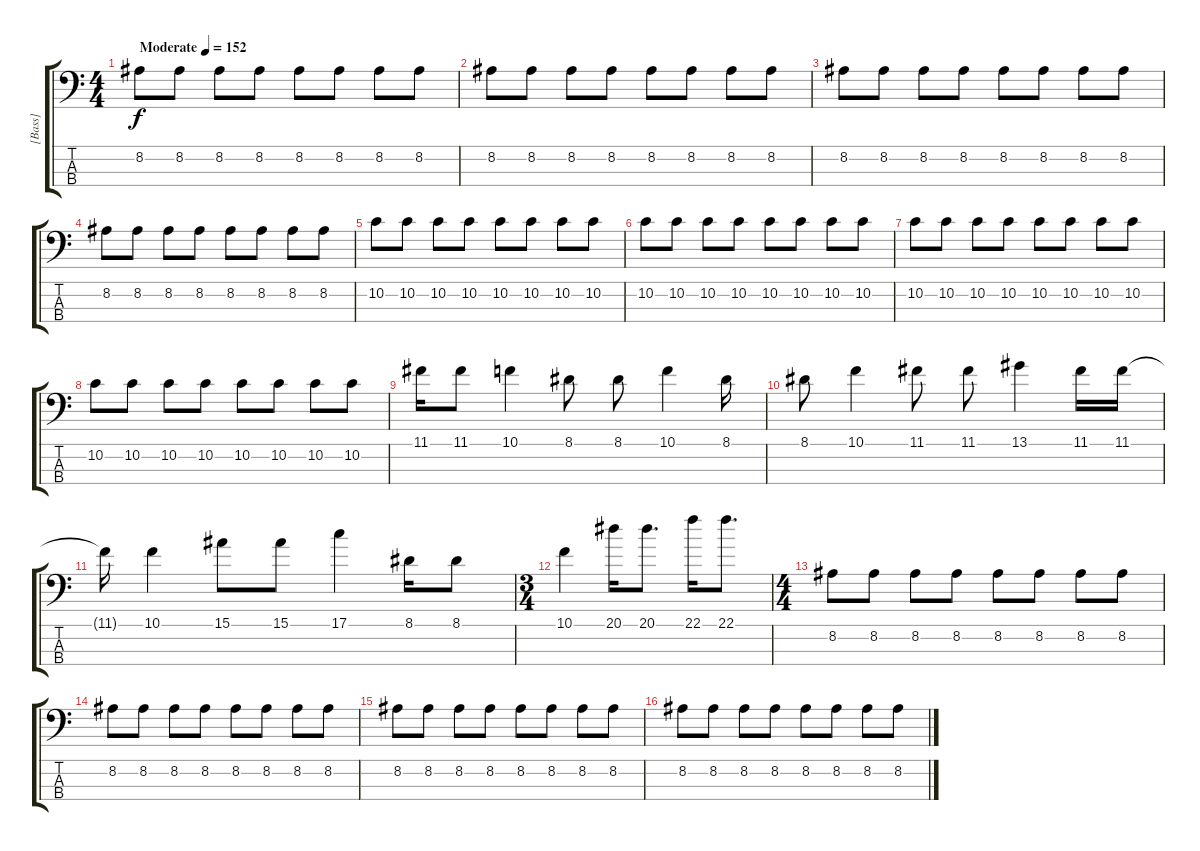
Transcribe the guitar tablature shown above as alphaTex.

\track ("[Bass]" "[Bass]") {instrument electricbassfinger}
\staff {score tabs}
\tuning (G2 D2 A1 D1) {hide}
\ts (4 4)
\tempo (152 "Moderate")
\clef f4
\ks c
8.2.8{dy f instrument electricbassfinger} 8.2.8 8.2.8 8.2.8 8.2.8 8.2.8 8.2.8 8.2.8 |
8.2.8 8.2.8 8.2.8 8.2.8 8.2.8 8.2.8 8.2.8 8.2.8 |
8.2.8 8.2.8 8.2.8 8.2.8 8.2.8 8.2.8 8.2.8 8.2.8 |
8.2.8 8.2.8 8.2.8 8.2.8 8.2.8 8.2.8 8.2.8 8.2.8 |
10.2.8 10.2.8 10.2.8 10.2.8 10.2.8 10.2.8 10.2.8 10.2.8 |
10.2.8 10.2.8 10.2.8 10.2.8 10.2.8 10.2.8 10.2.8 10.2.8 |
10.2.8 10.2.8 10.2.8 10.2.8 10.2.8 10.2.8 10.2.8 10.2.8 |
10.2.8 10.2.8 10.2.8 10.2.8 10.2.8 10.2.8 10.2.8 10.2.8 |
11.1.16 11.1.8 10.1.4 8.1.8 8.1.8 10.1.4 8.1.16 |
8.1.8 10.1.4 11.1.8 11.1.8 13.1.4 11.1.16 11.1.16 |
11.1{t}.16 10.1.4 15.1.8 15.1.8 17.1.4 8.1.16 8.1.8 |
\ts (3 4)
10.1.4 20.1.16 20.1.8{d} 22.1.16 22.1.8{d} |
\ts (4 4)
8.2.8 8.2.8 8.2.8 8.2.8 8.2.8 8.2.8 8.2.8 8.2.8 |
8.2.8 8.2.8 8.2.8 8.2.8 8.2.8 8.2.8 8.2.8 8.2.8 |
8.2.8 8.2.8 8.2.8 8.2.8 8.2.8 8.2.8 8.2.8 8.2.8 |
8.2.8 8.2.8 8.2.8 8.2.8 8.2.8 8.2.8 8.2.8 8.2.8
